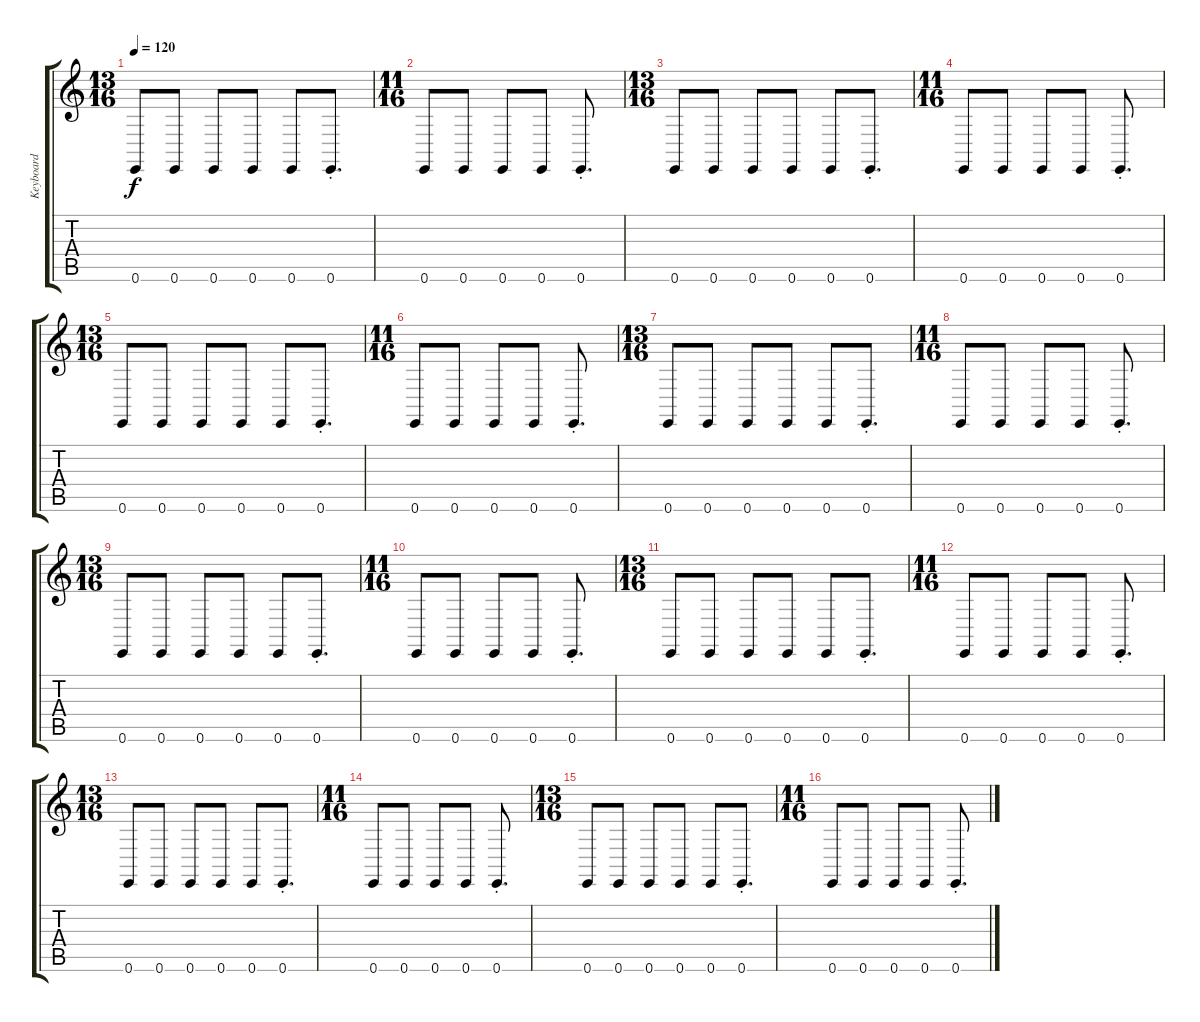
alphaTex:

\track ("Keyboard" "Keyboard") {instrument electricpiano2}
\staff {score tabs}
\tuning (E4 B3 G3 D3 A2 E2) {hide}
\ts (13 16)
\tempo 120
\clef g2
\ks c
0.6.8{dy f} 0.6.8 0.6.8 0.6.8 0.6.8 0.6{st}.8{d} |
\ts (11 16)
0.6.8 0.6.8 0.6.8 0.6.8 0.6{st}.8{d} |
\ts (13 16)
0.6.8 0.6.8 0.6.8 0.6.8 0.6.8 0.6{st}.8{d} |
\ts (11 16)
0.6.8 0.6.8 0.6.8 0.6.8 0.6{st}.8{d} |
\ts (13 16)
0.6.8 0.6.8 0.6.8 0.6.8 0.6.8 0.6{st}.8{d} |
\ts (11 16)
0.6.8 0.6.8 0.6.8 0.6.8 0.6{st}.8{d} |
\ts (13 16)
0.6.8 0.6.8 0.6.8 0.6.8 0.6.8 0.6{st}.8{d} |
\ts (11 16)
0.6.8 0.6.8 0.6.8 0.6.8 0.6{st}.8{d} |
\ts (13 16)
0.6.8 0.6.8 0.6.8 0.6.8 0.6.8 0.6{st}.8{d} |
\ts (11 16)
0.6.8 0.6.8 0.6.8 0.6.8 0.6{st}.8{d} |
\ts (13 16)
0.6.8 0.6.8 0.6.8 0.6.8 0.6.8 0.6{st}.8{d} |
\ts (11 16)
0.6.8 0.6.8 0.6.8 0.6.8 0.6{st}.8{d} |
\ts (13 16)
0.6.8 0.6.8 0.6.8 0.6.8 0.6.8 0.6{st}.8{d} |
\ts (11 16)
0.6.8 0.6.8 0.6.8 0.6.8 0.6{st}.8{d} |
\ts (13 16)
0.6.8 0.6.8 0.6.8 0.6.8 0.6.8 0.6{st}.8{d} |
\ts (11 16)
0.6.8 0.6.8 0.6.8 0.6.8 0.6{st}.8{d}
